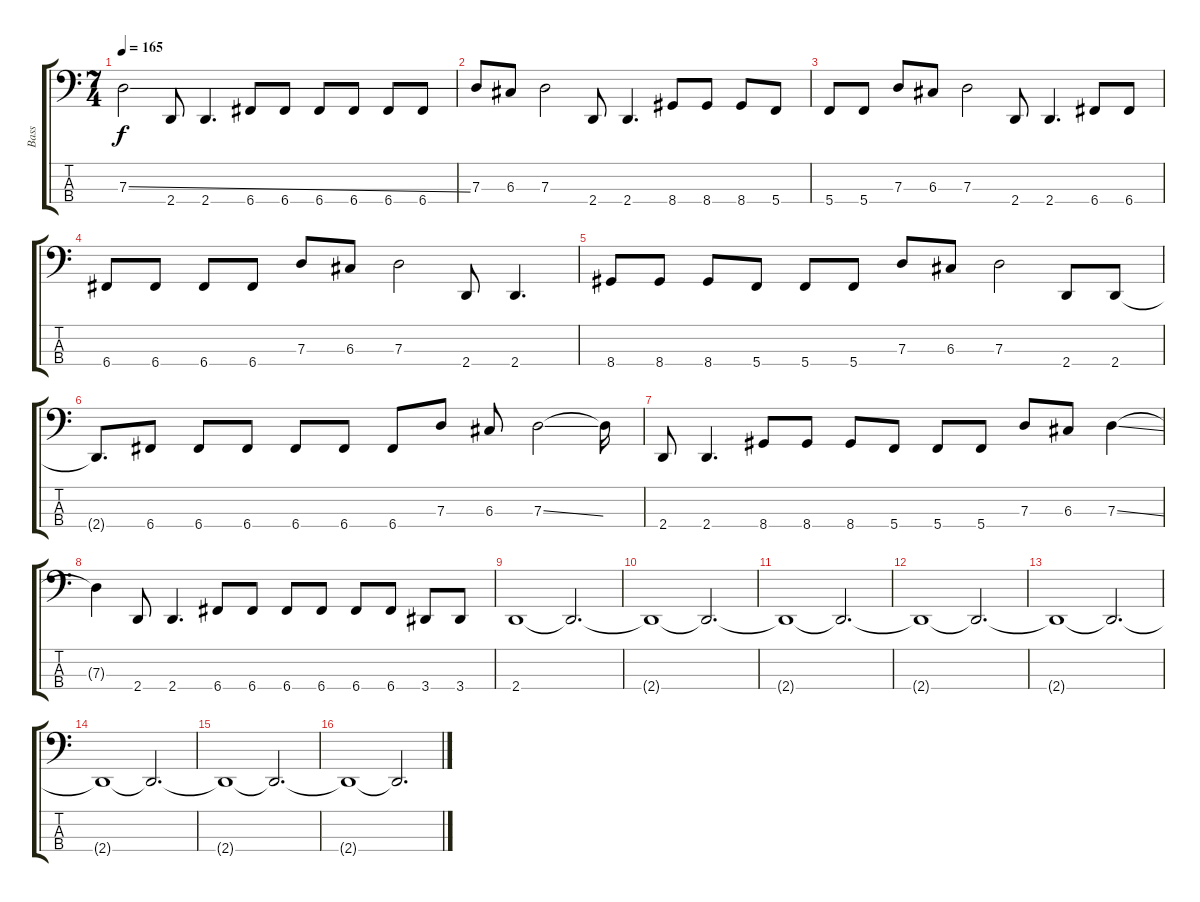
\track ("Bass" "Bass") {instrument electricbasspick}
\staff {score tabs}
\tuning (F2 C2 G1 C1) {hide}
\ts (7 4)
\tempo 165
\clef f4
\ks c
7.3{ss}.2{dy f} 2.4.8 2.4.4{d} 6.4.8 6.4.8 6.4.8 6.4.8 6.4.8 6.4.8 |
7.3.8 6.3.8 7.3.2 2.4.8 2.4.4{d} 8.4.8 8.4.8 8.4.8 5.4.8 |
5.4.8 5.4.8 7.3.8 6.3.8 7.3.2 2.4.8 2.4.4{d} 6.4.8 6.4.8 |
6.4.8 6.4.8 6.4.8 6.4.8 7.3.8 6.3.8 7.3.2 2.4.8 2.4.4{d} |
8.4.8 8.4.8 8.4.8 5.4.8 5.4.8 5.4.8 7.3.8 6.3.8 7.3.2 2.4.8 2.4.8 |
2.4{t}.8{d} 6.4.8 6.4.8 6.4.8 6.4.8 6.4.8 6.4.8 7.3.8 6.3.8 7.3{ss}.2 7.3{t}.16 |
2.4.8 2.4.4{d} 8.4.8 8.4.8 8.4.8 5.4.8 5.4.8 5.4.8 7.3.8 6.3.8 7.3{ss}.4 |
7.3{t}.4 2.4.8 2.4.4{d} 6.4.8 6.4.8 6.4.8 6.4.8 6.4.8 6.4.8 3.4.8 3.4.8 |
2.4.1 2.4{t}.2{d} |
2.4{t}.1 2.4{t}.2{d} |
2.4{t}.1 2.4{t}.2{d} |
2.4{t}.1 2.4{t}.2{d} |
2.4{t}.1 2.4{t}.2{d} |
2.4{t}.1 2.4{t}.2{d} |
2.4{t}.1 2.4{t}.2{d} |
2.4{t}.1 2.4{t}.2{d}
